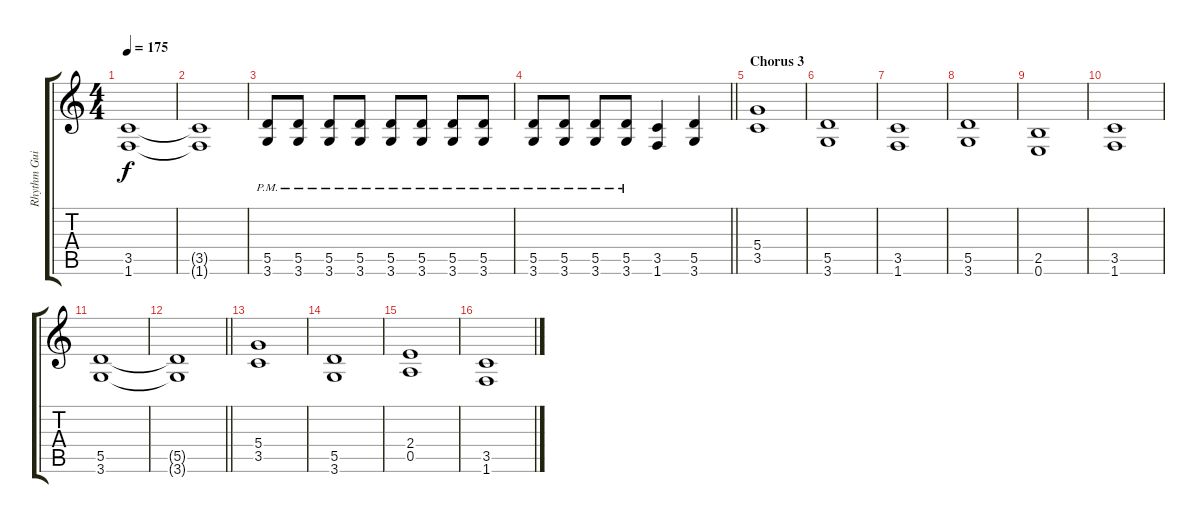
\track ("Rhythm Guitar 2: Manfred G. Stief" "Rhythm Gui") {instrument distortionguitar}
\staff {score tabs}
\tuning (E4 B3 G3 D3 A2 E2) {hide}
\ts (4 4)
\tempo 175
\clef g2
\ks aminor
(3.5 1.6).1{dy f} |
(3.5{t} 1.6{t}).1 |
(5.5{pm} 3.6{pm}).8 (5.5{pm} 3.6{pm}).8 (5.5{pm} 3.6{pm}).8 (5.5{pm} 3.6{pm}).8 (5.5{pm} 3.6{pm}).8 (5.5{pm} 3.6{pm}).8 (5.5{pm} 3.6{pm}).8 (5.5{pm} 3.6{pm}).8 |
\barLineRight lightlight
(5.5{pm} 3.6{pm}).8 (5.5{pm} 3.6{pm}).8 (5.5{pm} 3.6{pm}).8 (5.5{pm} 3.6{pm}).8 (3.5 1.6).4 (5.5 3.6).4 |
\section ("" "Chorus 3")
(5.4 3.5).1 |
(5.5 3.6).1 |
(3.5 1.6).1 |
(5.5 3.6).1 |
(2.5 0.6).1 |
(3.5 1.6).1 |
(5.5 3.6).1 |
\barLineRight lightlight
(5.5{t} 3.6{t}).1 |
(5.4 3.5).1 |
(5.5 3.6).1 |
(2.4 0.5).1 |
(3.5 1.6).1
